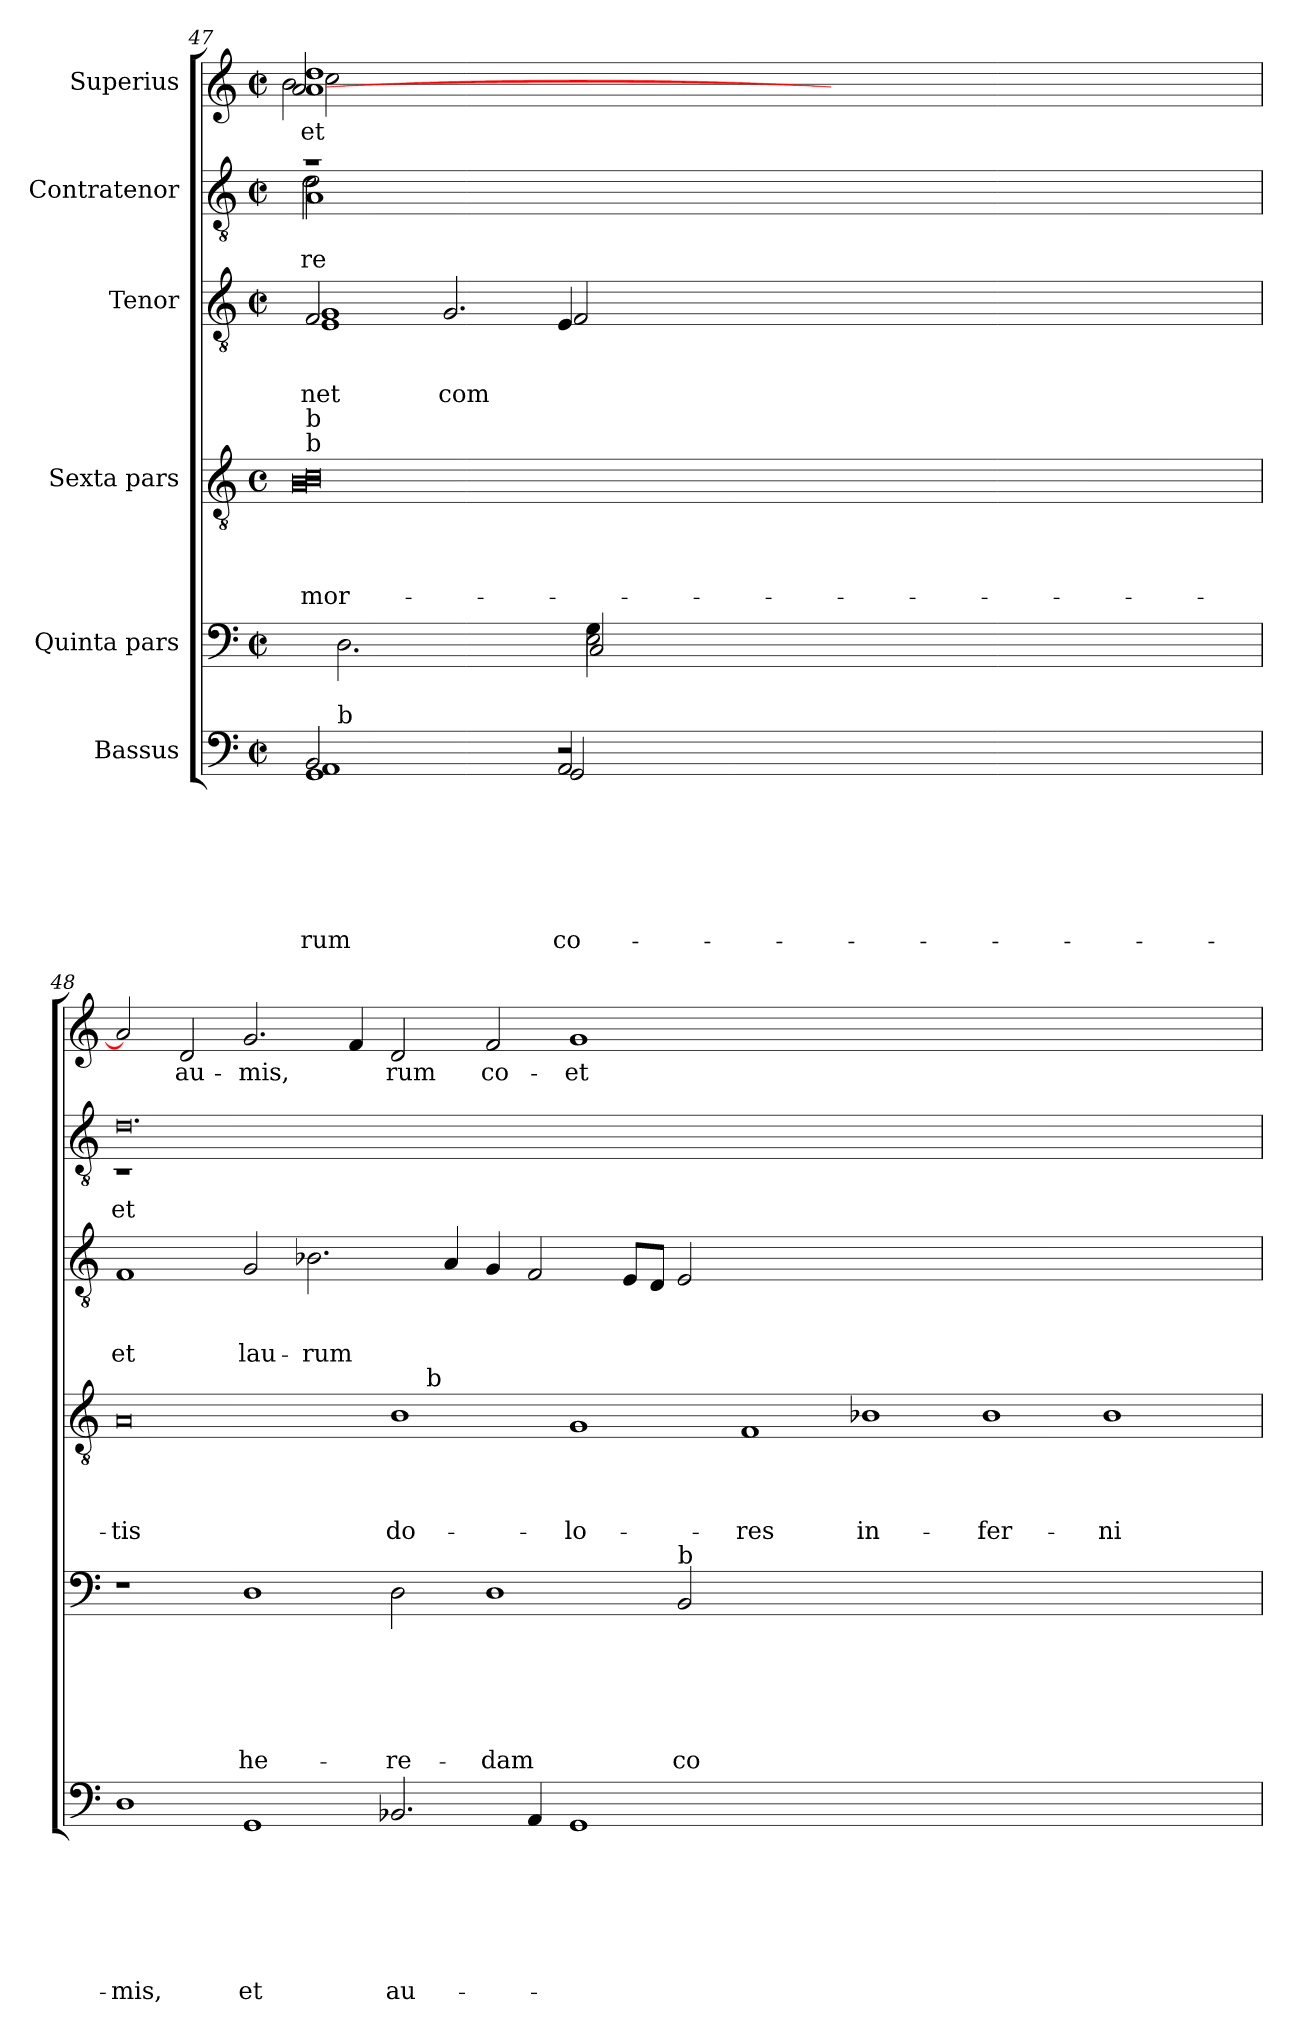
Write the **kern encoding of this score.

**kern	**text	**text	**text	**text	**text	**text	**text	**kern	**text	**text	**text	**text	**text	**text	**kern	**text	**text	**text	**text	**kern	**text	**text	**text	**kern	**text	**text	**kern	**text
*part6	*part6	*part6	*part6	*part6	*part6	*part6	*part6	*part5	*part5	*part5	*part5	*part5	*part5	*part5	*part4	*part4	*part4	*part4	*part4	*part3	*part3	*part3	*part3	*part2	*part2	*part2	*part1	*part1
*staff6	*staff6	*staff6	*staff6	*staff6	*staff6	*staff6	*staff6	*staff5	*staff5	*staff5	*staff5	*staff5	*staff5	*staff5	*staff4	*staff4	*staff4	*staff4	*staff4	*staff3	*staff3	*staff3	*staff3	*staff2	*staff2	*staff2	*staff1	*staff1
*I"Bassus	*	*	*	*	*	*	*	*I"Quinta pars	*	*	*	*	*	*	*I"Sexta pars	*	*	*	*	*I"Tenor	*	*	*	*I"Contratenor	*	*	*I"Superius	*
!!LO:LB:g=z
*clefF4	*	*	*	*	*	*	*	*clefF4	*	*	*	*	*	*	*clefGv2	*	*	*	*	*clefGv2	*	*	*	*clefGv2	*	*	*clefG2	*
*k[]	*	*	*	*	*	*	*	*k[]	*	*	*	*	*	*	*k[]	*	*	*	*	*k[]	*	*	*	*k[]	*	*	*k[]	*
*C:	*	*	*	*	*	*	*	*C:	*	*	*	*	*	*	*C:	*	*	*	*	*C:	*	*	*	*C:	*	*	*C:	*
*M2/2	*	*	*	*	*	*	*	*M2/2	*	*	*	*	*	*	*M4/4	*	*	*	*	*M2/2	*	*	*	*M2/2	*	*	*M2/2	*
*met(c|)	*	*	*	*	*	*	*	*met(c|)	*	*	*	*	*	*	*met(c)	*	*	*	*	*met(c|)	*	*	*	*met(c|)	*	*	*met(c|)	*
=47	=47	=47	=47	=47	=47	=47	=47	=47	=47	=47	=47	=47	=47	=47	=47	=47	=47	=47	=47	=47	=47	=47	=47	=47	=47	=47	=47	=47
*^	*	*	*	*	*	*	*	*	*	*	*	*	*	*	*	*	*	*	*	*	*	*	*	*	*	*	*	*
!	!	!	!	!	!	!	!	!	!	!	!	!	!	!	!	!	!	!	!	!	!	!	!	!	!	!	!	!LO:TX:a:t=b	!
!	!	!	!	!	!	!	!	!	!	!	!	!	!	!	!	!LO:TX:a:t=b	!	!	!	!	!	!	!	!	!	!	!	!	!
!	!	!	!	!	!	!	!	!	!	!	!	!	!	!	!	!LO:TX:a:t=b	!	!	!	!	!	!	!	!	!	!	!	!	!
!	!	!	!	!	!	!	!	!LO:LY:b	!	!	!	!	!	!	!	!	!	!	!	!	!	!	!	!	!	!	!	!	!
*	*^	*	*	*	*	*	*	*	*	*	*	*	*	*	*	*	*	*	*	*	*	*	*	*	*	*	*	*	*
!	!	!	!	!	!	!	!	!	!LO:LY:b	!	!	!	!	!	!	!	!	!	!	!	!LO:LY:b	!	!	!	!LO:LY:b	!	!	!	!	!
*	*	*^	*	*	*	*	*	*	*	*^	*	*	*	*	*	*	*	*	*	*	*	*^	*	*	*	*	*	*	*	*
*	*	*	*	*	*	*	*	*	*	*	*	*^	*	*	*	*	*	*	*	*	*	*	*	*	*^	*	*	*	*	*	*	*	*
*	*	*	*	*	*	*	*	*	*	*	*	*	*^	*	*	*	*	*	*	*	*	*	*	*	*	*	*^	*	*	*	*	*	*	*	*
!	!	!	!	!	!	!	!	!	!	!	!	!	!	!	!	!	!	!	!	!	!	!	!	!	!	!	!	!	!	!	!	!LO:LY:b	!	!	!LO:LY:b	!	!
*	*	*	*	*	*	*	*	*	*	*	*	*	*	*	*	*	*	*	*	*	*	*	*	*	*	*	*	*	*	*	*	*	*^	*	*	*	*
*	*	*	*	*	*	*	*	*	*	*	*	*	*	*	*	*	*	*	*	*	*	*	*	*	*	*	*	*	*	*	*	*	*	*^	*	*	*	*
!	!	!	!	!	!	!	!	!	!	!	!	!	!	!	!	!	!	!	!	!	!	!	!	!	!	!	!	!	!	!	!	!	!	!	!	!	!LO:LY:b	!	!
*	*	*	*	*	*	*	*	*	*	*	*	*	*	*	*	*	*	*	*	*	*	*	*	*	*	*	*	*	*	*	*	*	*	*	*^	*	*	*	*
!	!	!	!	!	!	!	!	!	!	!	!	!	!	!	!	!	!	!	!	!	!	!	!	!	!	!	!	!	!	!	!	!	!	!	!	!	!	!LO:LY:b:rj	!	!LO:LY:b
*	*	*	*	*	*	*	*	*	*	*	*	*	*	*	*	*	*	*	*	*	*	*	*	*	*	*	*	*	*	*	*	*	*	*	*	*	*	*	*^	*
*	*	*	*	*	*	*	*	*	*	*	*	*	*	*	*	*	*	*	*	*	*	*	*	*	*	*	*	*	*	*	*	*	*	*	*	*	*	*	*	*^	*
!	!	!	!	!	!	!	!	!	!	!	!	!	!	!	!	!	!	!	!	!	!	!	!	!	!	!	!	!	!	!	!	!	!	!	!	!	!	!	!	!	!	!LO:LY:b
*	*	*	*	*	*	*	*	*	*	*	*	*	*	*	*	*	*	*	*	*	*	*	*	*	*	*	*	*	*	*	*	*	*	*	*	*	*	*	*	*	*^	*
!	!	!	!	!	!	!	!	!	!	!	!	!	!	!	!	!	!	!	!	!	!	!	!	!	!	!	!	!	!	!	!	!	!	!	!	!	!	!	!	!	!	!	!LO:LY:b
32ryy	2BB/	1GG 1AA	2ryy	.	.	.	.	.	.	-rum	4ryy	32ryy	32ryy	32ryy	.	.	.	.	.	.	0A 0B 0B 0c	.	.	.	mor-	2F/	4ryy	2ryy	1E 1G	.	.	-net	1ra	1A	2d\	2d\	.	-re	[<1a 1dd	2cc\	2a/	2b\	et
!LO:TX:a:t=b	!	!	!	!	!	!	!	!	!	!	!	!	!	!	!	!	!	!	!	!	!	!	!	!	!	!	!	!	!	!	!	!	!	!	!	!	!	!	!	!	!	!	!
4...ryy	.	.	.	.	.	.	.	.	.	.	.	2.D\	2ryy	2ryy	.	.	.	.	.	.	.	.	.	.	.	.	.	.	.	.	.	.	.	.	.	.	.	.	.	.	.	.	.
!	!	!	!	!	!	!	!	!	!	!	!	!	!	!	!	!	!	!	!	!	!	!	!	!	!	!	!	!	!	!	!	!LO:LY:b	!	!	!	!	!	!	!	!	!	!	!
.	.	.	.	.	.	.	.	.	.	.	4ryy	.	.	.	.	.	.	.	.	.	.	.	.	.	.	.	2.G/	.	.	.	.	com-	.	.	.	.	.	.	.	.	.	.	.
!	!	!	!	!	!	!	!	!	!	!LO:LY:b	!	!	!	!	!	!	!	!	!	!	!	!	!	!	!	!	!	!	!	!	!	!	!	!	!	!	!	!	!	!	!	!	!
2AA/	2GG/	.	2r	.	.	.	.	.	.	co-	32ryy	.	.	.	.	.	.	.	.	.	.	.	.	.	.	4E/	.	2F/	.	.	.	.	.	.	1ryy	1ryy	.	.	.	1ryy	1ryy	1ryy	.
.	.	.	.	.	.	.	.	.	.	.	2C/	.	4G\	2E\	.	.	.	.	.	.	.	.	.	.	.	.	.	.	.	.	.	.	.	.	.	.	.	.	.	.	.	.	.
.	.	.	.	.	.	.	.	.	.	.	.	.	.	.	.	.	.	.	.	.	.	.	.	.	.	1ryy	.	.	.	.	.	.	.	.	.	.	.	.	.	.	.	.	.
.	.	.	.	.	.	.	.	.	.	.	.	32%31ryy	32%31ryy	.	.	.	.	.	.	.	.	.	.	.	.	.	.	.	.	.	.	.	.	.	.	.	.	.	.	.	.	.	.
1ryy	1ryy	1ryy	1ryy	.	.	.	.	.	.	.	.	.	.	.	.	.	.	.	.	.	.	.	.	.	.	.	1ryy	1ryy	1ryy	.	.	.	1ryy	1ryy	.	.	.	.	1ryy	.	.	.	.
.	.	.	.	.	.	.	.	.	.	.	32%31ryy	.	.	32%31ryy	.	.	.	.	.	.	.	.	.	.	.	.	.	.	.	.	.	.	.	.	.	.	.	.	.	.	.	.	.
.	.	.	.	.	.	.	.	.	.	.	.	.	.	.	.	.	.	.	.	.	.	.	.	.	.	.	.	.	.	.	.	.	.	.	2ryy	2ryy	.	.	.	2ryy	2ryy	2ryy	.
.	.	.	.	.	.	.	.	.	.	.	.	4ryy	4ryy	.	.	.	.	.	.	.	.	.	.	.	.	4ryy	.	.	.	.	.	.	.	.	.	.	.	.	.	.	.	.	.
*v	*v	*v	*v	*	*	*	*	*	*	*	*	*	*	*	*	*	*	*	*	*	*	*	*	*	*	*v	*v	*v	*v	*	*	*	*	*v	*v	*v	*	*	*v	*v	*v	*v	*
*	*	*	*	*	*	*	*	*	*	*v	*v	*	*	*	*	*	*	*	*	*	*	*	*	*	*	*	*	*	*	*	*	*
=48	=48	=48	=48	=48	=48	=48	=48	=48	=48	=48	=48	=48	=48	=48	=48	=48	=48	=48	=48	=48	=48	=48	=48	=48	=48	=48	=48	=48	=48	=48	=48
!	!	!	!	!	!	!	!LO:LY:b	!	!	!	!	!	!	!	!	!	!	!	!	!	!LO:LY:b	!	!	!	!LO:LY:b	!	!LO:N:vis=1	!	!LO:LY:b	!	!
*	*	*	*	*	*	*	*	*v	*v	*v	*	*	*	*	*	*	*^	*	*	*	*	*	*	*	*	*	*	*	*	*	*
1D	.	.	.	.	.	.	mis,	1r	.	.	.	.	.	.	0A	1ryy	.	.	.	-tis	1F	.	.	et	0.d	00rC	.	et	2a/]	.
!	!	!	!	!	!	!	!	!	!	!	!	!	!	!	!	!	!	!	!	!	!	!	!	!	!	!	!	!	!	!LO:LY:b
.	.	.	.	.	.	.	.	.	.	.	.	.	.	.	.	.	.	.	.	.	.	.	.	.	.	.	.	.	2d/	au-
!	!	!	!	!	!	!	!LO:LY:b	!	!	!	!	!	!	!LO:LY:b	!	!	!	!	!	!	!	!	!	!LO:LY:b	!	!	!	!	!	!LO:LY:b
1GG	.	.	.	.	.	.	et	1D	.	.	.	.	.	he-	.	1ryy	.	.	.	.	2G/	.	.	lau-	.	.	.	.	2.g/	-mis,
!	!	!	!	!	!	!	!	!	!	!	!	!	!	!	!	!	!	!	!	!	!	!	!	!LO:LY:b	!	!	!	!	!	!
.	.	.	.	.	.	.	.	.	.	.	.	.	.	.	.	.	.	.	.	.	2.B-X\	.	.	-rum	.	.	.	.	.	.
.	.	.	.	.	.	.	.	.	.	.	.	.	.	.	.	.	.	.	.	.	.	.	.	.	.	.	.	.	4f/	.
!	!	!	!	!	!	!	!LO:LY:b	!	!	!	!	!	!	!LO:LY:b	!	!	!	!	!	!LO:LY:b	!	!	!	!	!	!	!	!	!	!LO:LY:b
2.BB-X/	.	.	.	.	.	.	au-	2D\	.	.	.	.	.	-re-	1B	8.ryy	.	.	.	do-	.	.	.	.	.	.	.	.	2d/	rum
!	!	!	!	!	!	!	!	!	!	!	!	!	!	!	!	!LO:TX:a:t=b	!	!	!	!	!	!	!	!	!	!	!	!	!	!
.	.	.	.	.	.	.	.	.	.	.	.	.	.	.	.	1ryy	.	.	.	.	.	.	.	.	.	.	.	.	.	.
.	.	.	.	.	.	.	.	.	.	.	.	.	.	.	.	.	.	.	.	.	4A/	.	.	.	.	.	.	.	.	.
!	!	!	!	!	!	!	!	!	!	!	!	!	!	!LO:LY:b	!	!	!	!	!	!	!	!	!	!	!	!	!	!	!	!LO:LY:b
.	.	.	.	.	.	.	.	1D	.	.	.	.	.	-dam	.	.	.	.	.	.	4G/	.	.	.	.	.	.	.	2f/	co-
4AA/	.	.	.	.	.	.	.	.	.	.	.	.	.	.	.	.	.	.	.	.	2F/	.	.	.	.	.	.	.	.	.
!	!	!	!	!	!	!	!	!	!	!	!	!	!	!	!	!	!	!	!	!LO:LY:b	!	!	!	!	!	!	!	!	!	!LO:LY:b
1GG	.	.	.	.	.	.	.	.	.	.	.	.	.	.	1G	.	.	.	.	-lo-	.	.	.	.	00ryy	.	.	.	1g	-et
.	.	.	.	.	.	.	.	.	.	.	.	.	.	.	.	1ryy	.	.	.	.	.	.	.	.	.	.	.	.	.	.
.	.	.	.	.	.	.	.	.	.	.	.	.	.	.	.	.	.	.	.	.	8E/L	.	.	.	.	.	.	.	.	.
.	.	.	.	.	.	.	.	.	.	.	.	.	.	.	.	.	.	.	.	.	8D/J	.	.	.	.	.	.	.	.	.
!	!	!	!	!	!	!	!	!LO:TX:a:t=b	!	!	!	!	!	!	!	!	!	!	!	!	!	!	!	!	!	!	!	!	!	!
!	!	!	!	!	!	!	!	!	!	!	!	!	!	!LO:LY:b	!	!	!	!	!	!	!	!	!	!	!	!	!	!	!	!
.	.	.	.	.	.	.	.	2BB/	.	.	.	.	.	co-	.	.	.	.	.	.	2E/	.	.	.	.	.	.	.	.	.
!	!	!	!	!	!	!	!	!	!	!	!	!	!	!	!	!	!	!	!	!LO:LY:b	!	!	!	!	!	!	!	!	!	!
00ryy	.	.	.	.	.	.	.	00ryy	.	.	.	.	.	.	1F	.	.	.	.	-res	00ryy	.	.	.	.	00ryy	.	.	00ryy	.
.	.	.	.	.	.	.	.	.	.	.	.	.	.	.	.	1ryy	.	.	.	.	.	.	.	.	.	.	.	.	.	.
!	!	!	!	!	!	!	!	!	!	!	!	!	!	!	!	!	!	!	!	!LO:LY:b	!	!	!	!	!	!	!	!	!	!
.	.	.	.	.	.	.	.	.	.	.	.	.	.	.	1B-X	.	.	.	.	in-	.	.	.	.	.	.	.	.	.	.
.	.	.	.	.	.	.	.	.	.	.	.	.	.	.	.	1ryy	.	.	.	.	.	.	.	.	.	.	.	.	.	.
!	!	!	!	!	!	!	!	!	!	!	!	!	!	!	!	!	!	!	!	!LO:LY:b	!	!	!	!	!	!	!	!	!	!
.	.	.	.	.	.	.	.	.	.	.	.	.	.	.	1B-	.	.	.	.	-fer-	.	.	.	.	.	.	.	.	.	.
.	.	.	.	.	.	.	.	.	.	.	.	.	.	.	.	1ryy	.	.	.	.	.	.	.	.	.	.	.	.	.	.
!	!	!	!	!	!	!	!	!	!	!	!	!	!	!	!	!	!	!	!	!LO:LY:b	!	!	!	!	!	!	!	!	!	!
.	.	.	.	.	.	.	.	.	.	.	.	.	.	.	1B-	.	.	.	.	-ni	.	.	.	.	1ryy	.	.	.	.	.
.	.	.	.	.	.	.	.	.	.	.	.	.	.	.	.	2ryy	.	.	.	.	.	.	.	.	.	.	.	.	.	.
.	.	.	.	.	.	.	.	.	.	.	.	.	.	.	.	4ryy	.	.	.	.	.	.	.	.	.	.	.	.	.	.
.	.	.	.	.	.	.	.	.	.	.	.	.	.	.	.	16ryy	.	.	.	.	.	.	.	.	.	.	.	.	.	.
*	*	*	*	*	*	*	*	*	*	*	*	*	*	*	*v	*v	*	*	*	*	*	*	*	*	*v	*v	*	*	*	*
=	=	=	=	=	=	=	=	=	=	=	=	=	=	=	=	=	=	=	=	=	=	=	=	=	=	=	=	=
*-	*-	*-	*-	*-	*-	*-	*-	*-	*-	*-	*-	*-	*-	*-	*-	*-	*-	*-	*-	*-	*-	*-	*-	*-	*-	*-	*-	*-
